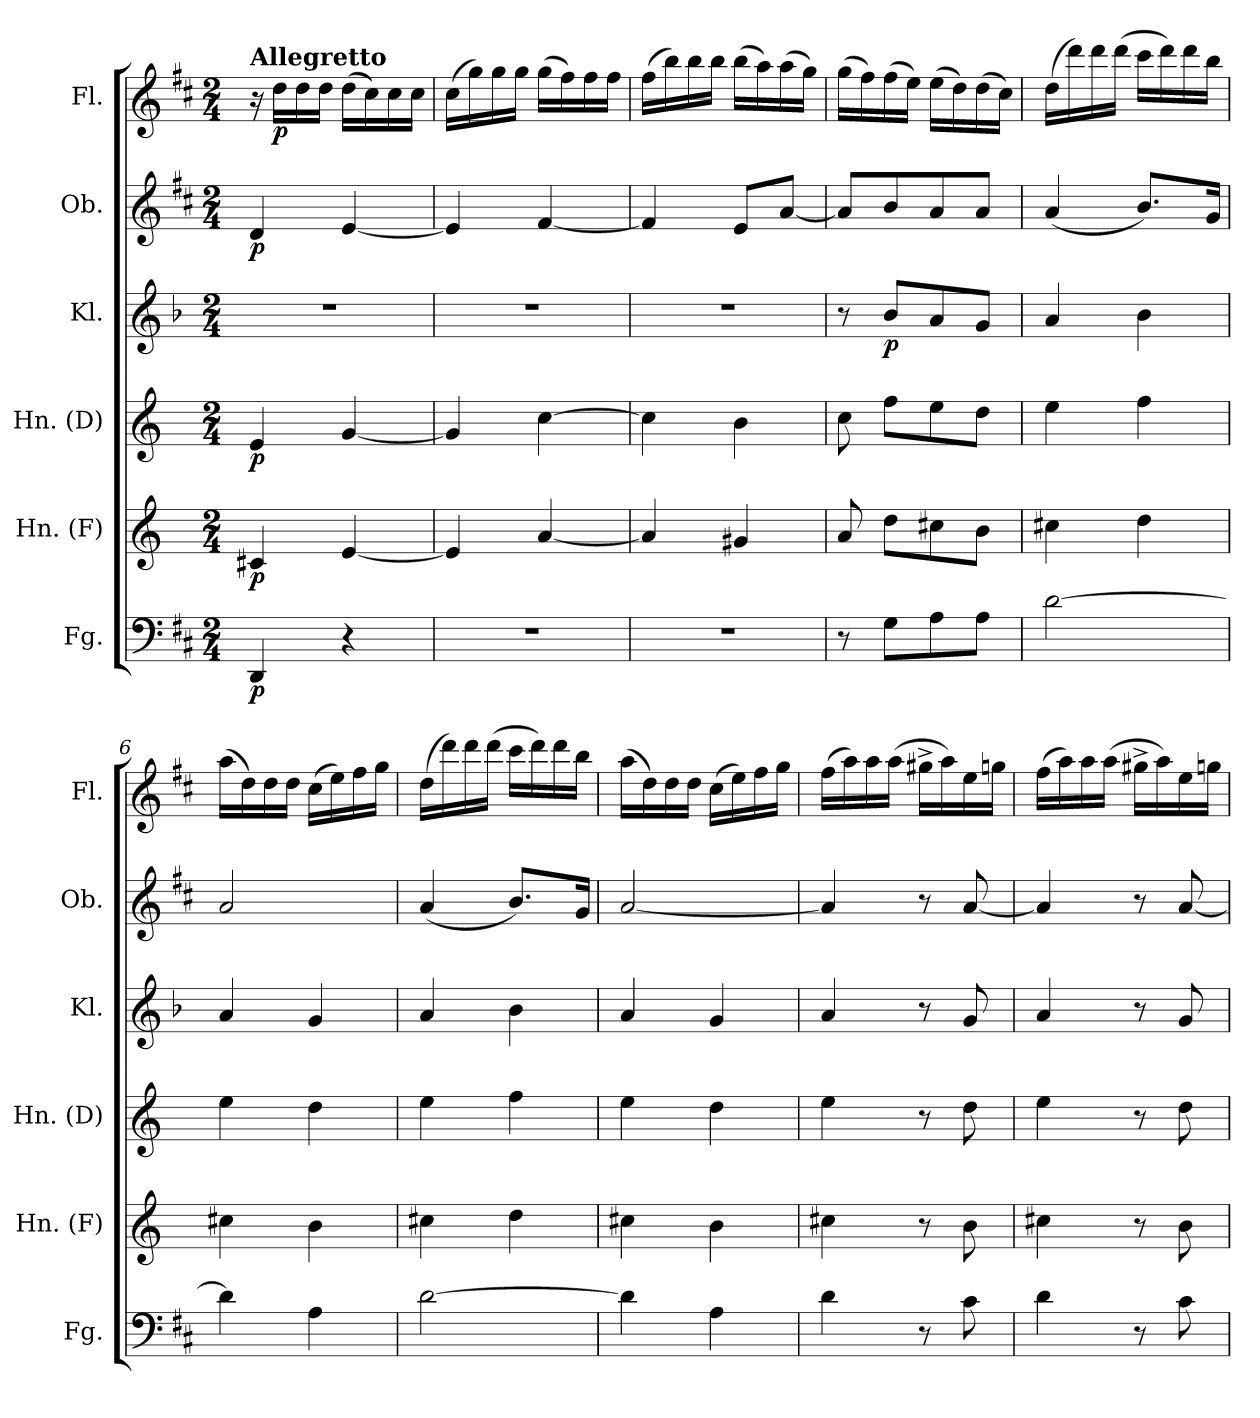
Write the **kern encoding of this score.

**kern	**dynam	**kern	**dynam	**kern	**dynam	**kern	**dynam	**kern	**dynam	**kern	**dynam
*part6	*part6	*part5	*part5	*part4	*part4	*part3	*part3	*part2	*part2	*part1	*part1
*staff6	*staff6	*staff5	*staff5	*staff4	*staff4	*staff3	*staff3	*staff2	*staff2	*staff1	*staff1
*I"Fg.	*	*I"Hn. (F)	*	*I"Hn. (D)	*	*I"Kl.	*	*I"Ob.	*	*I"Fl.	*
*I'Fg.	*	*I'Hn. (F)	*	*I'Hn. (D)	*	*I'Kl.	*	*I'Ob.	*	*I'Fl.	*
*clefF4	*	*clefG2	*	*clefG2	*	*clefG2	*	*clefG2	*	*clefG2	*
*	*	*ITrd4c7	*	*ITrd6c10	*	*ITrd2c3	*	*	*	*	*
*k[f#c#]	*	*k[b-]	*	*k[f#c#]	*	*k[f#c#]	*	*k[f#c#]	*	*k[f#c#]	*
*D:	*	*	*	*	*	*D:	*	*D:	*	*D:	*
*M2/4	*	*M2/4	*	*M2/4	*	*M2/4	*	*M2/4	*	*M2/4	*
=1	=1	=1	=1	=1	=1	=1	=1	=1	=1	=1	=1
!	!	!	!	!	!	!	!	!	!	!LO:TX:a:B:t=Allegretto	!
!	!LO:DY:b	!	!LO:DY:b	!	!LO:DY:b	!	!	!	!LO:DY:b	!	!
4DD/	p	4F#X/	p	4F#/	p	2r	.	4d/	p	16r	.
!	!	!	!	!	!	!	!	!	!	!	!LO:DY:b
.	.	.	.	.	.	.	.	.	.	16dd\LL	p
.	.	.	.	.	.	.	.	.	.	16dd\	.
.	.	.	.	.	.	.	.	.	.	16dd\JJ	.
4r	.	[4A/	.	[4A/	.	.	.	[4e/	.	(>16dd\LL	.
.	.	.	.	.	.	.	.	.	.	16cc#\)	.
.	.	.	.	.	.	.	.	.	.	16cc#\	.
.	.	.	.	.	.	.	.	.	.	16cc#\JJ	.
=2	=2	=2	=2	=2	=2	=2	=2	=2	=2	=2	=2
2r	.	4A/]	.	4A/]	.	2r	.	4e/]	.	(>16cc#\LL	.
.	.	.	.	.	.	.	.	.	.	16gg\)	.
.	.	.	.	.	.	.	.	.	.	16gg\	.
.	.	.	.	.	.	.	.	.	.	16gg\JJ	.
.	.	[4d/	.	[4d\	.	.	.	[4f#/	.	(>16gg\LL	.
.	.	.	.	.	.	.	.	.	.	16ff#\)	.
.	.	.	.	.	.	.	.	.	.	16ff#\	.
.	.	.	.	.	.	.	.	.	.	16ff#\JJ	.
=3	=3	=3	=3	=3	=3	=3	=3	=3	=3	=3	=3
2r	.	4d/]	.	4d\]	.	2r	.	4f#/]	.	(>16ff#\LL	.
.	.	.	.	.	.	.	.	.	.	16bb\)	.
.	.	.	.	.	.	.	.	.	.	16bb\	.
.	.	.	.	.	.	.	.	.	.	16bb\JJ	.
.	.	4c#X/	.	4c#\	.	.	.	8e/L	.	(>16bb\LL	.
.	.	.	.	.	.	.	.	.	.	16aa\)	.
.	.	.	.	.	.	.	.	[8a/J	.	(>16aa\	.
.	.	.	.	.	.	.	.	.	.	16gg\JJ)	.
=4	=4	=4	=4	=4	=4	=4	=4	=4	=4	=4	=4
8r	.	8d/	.	8d\	.	8r	.	8a/L]	.	(>16gg\LL	.
.	.	.	.	.	.	.	.	.	.	16ff#\)	.
!	!	!	!	!	!	!	!LO:DY:b	!	!	!	!
8G\L	.	8g\L	.	8g\L	.	8g/L	p	8b/	.	(>16ff#\	.
.	.	.	.	.	.	.	.	.	.	16ee\JJ)	.
8A\	.	8f#X\	.	8f#\	.	8f#/	.	8a/	.	(>16ee\LL	.
.	.	.	.	.	.	.	.	.	.	16dd\)	.
8A\J	.	8e\J	.	8e\J	.	8e/J	.	8a/J	.	(>16dd\	.
.	.	.	.	.	.	.	.	.	.	16cc#\JJ)	.
=5	=5	=5	=5	=5	=5	=5	=5	=5	=5	=5	=5
[2d\	.	4f#X\	.	4f#\	.	4f#/	.	(<4a/	.	(>16dd\LL	.
.	.	.	.	.	.	.	.	.	.	16ddd\)	.
.	.	.	.	.	.	.	.	.	.	16ddd\	.
.	.	.	.	.	.	.	.	.	.	(>16ddd\JJ	.
.	.	4g\	.	4g\	.	4g\	.	8.b/L)	.	16ccc#\LL	.
.	.	.	.	.	.	.	.	.	.	16ddd\)	.
.	.	.	.	.	.	.	.	.	.	16ddd\	.
.	.	.	.	.	.	.	.	16g/Jk	.	16bb\JJ	.
=6	=6	=6	=6	=6	=6	=6	=6	=6	=6	=6	=6
4d\]	.	4f#X\	.	4f#\	.	4f#/	.	2a/	.	(>16aa\LL	.
.	.	.	.	.	.	.	.	.	.	16dd\)	.
.	.	.	.	.	.	.	.	.	.	16dd\	.
.	.	.	.	.	.	.	.	.	.	16dd\JJ	.
4A\	.	4e\	.	4e\	.	4e/	.	.	.	(>16cc#\LL	.
.	.	.	.	.	.	.	.	.	.	16ee\)	.
.	.	.	.	.	.	.	.	.	.	16ff#\	.
.	.	.	.	.	.	.	.	.	.	16gg\JJ	.
=7	=7	=7	=7	=7	=7	=7	=7	=7	=7	=7	=7
[2d\	.	4f#X\	.	4f#\	.	4f#/	.	(<4a/	.	(>16dd\LL	.
.	.	.	.	.	.	.	.	.	.	16ddd\)	.
.	.	.	.	.	.	.	.	.	.	16ddd\	.
.	.	.	.	.	.	.	.	.	.	(>16ddd\JJ	.
.	.	4g\	.	4g\	.	4g\	.	8.b/L)	.	16ccc#\LL	.
.	.	.	.	.	.	.	.	.	.	16ddd\)	.
.	.	.	.	.	.	.	.	.	.	16ddd\	.
.	.	.	.	.	.	.	.	16g/Jk	.	16bb\JJ	.
=8	=8	=8	=8	=8	=8	=8	=8	=8	=8	=8	=8
4d\]	.	4f#X\	.	4f#\	.	4f#/	.	[2a/	.	(>16aa\LL	.
.	.	.	.	.	.	.	.	.	.	16dd\)	.
.	.	.	.	.	.	.	.	.	.	16dd\	.
.	.	.	.	.	.	.	.	.	.	16dd\JJ	.
4A\	.	4e\	.	4e\	.	4e/	.	.	.	(>16cc#\LL	.
.	.	.	.	.	.	.	.	.	.	16ee\)	.
.	.	.	.	.	.	.	.	.	.	16ff#\	.
.	.	.	.	.	.	.	.	.	.	16gg\JJ	.
=9	=9	=9	=9	=9	=9	=9	=9	=9	=9	=9	=9
4d\	.	4f#X\	.	4f#\	.	4f#/	.	4a/]	.	(>16ff#\LL	.
.	.	.	.	.	.	.	.	.	.	16aa\)	.
.	.	.	.	.	.	.	.	.	.	16aa\	.
.	.	.	.	.	.	.	.	.	.	(>16aa\JJ	.
8r	.	8r	.	8r	.	8r	.	8r	.	16gg#X^\LL	.
.	.	.	.	.	.	.	.	.	.	16aa\)	.
8c#\	.	8e\	.	8e\	.	8e/	.	[8a/	.	16ee\	.
.	.	.	.	.	.	.	.	.	.	16ggn\JJ	.
!!LO:PB:g=z
=10	=10	=10	=10	=10	=10	=10	=10	=10	=10	=10	=10
4d\	.	4f#X\	.	4f#\	.	4f#/	.	4a/]	.	(>16ff#\LL	.
.	.	.	.	.	.	.	.	.	.	16aa\)	.
.	.	.	.	.	.	.	.	.	.	16aa\	.
.	.	.	.	.	.	.	.	.	.	(>16aa\JJ	.
8r	.	8r	.	8r	.	8r	.	8r	.	16gg#X^\LL	.
.	.	.	.	.	.	.	.	.	.	16aa\)	.
8c#\	.	8e\	.	8e\	.	8e/	.	[8a/	.	16ee\	.
.	.	.	.	.	.	.	.	.	.	16ggn\JJ	.
=	=	=	=	=	=	=	=	=	=	=	=
*-	*-	*-	*-	*-	*-	*-	*-	*-	*-	*-	*-
